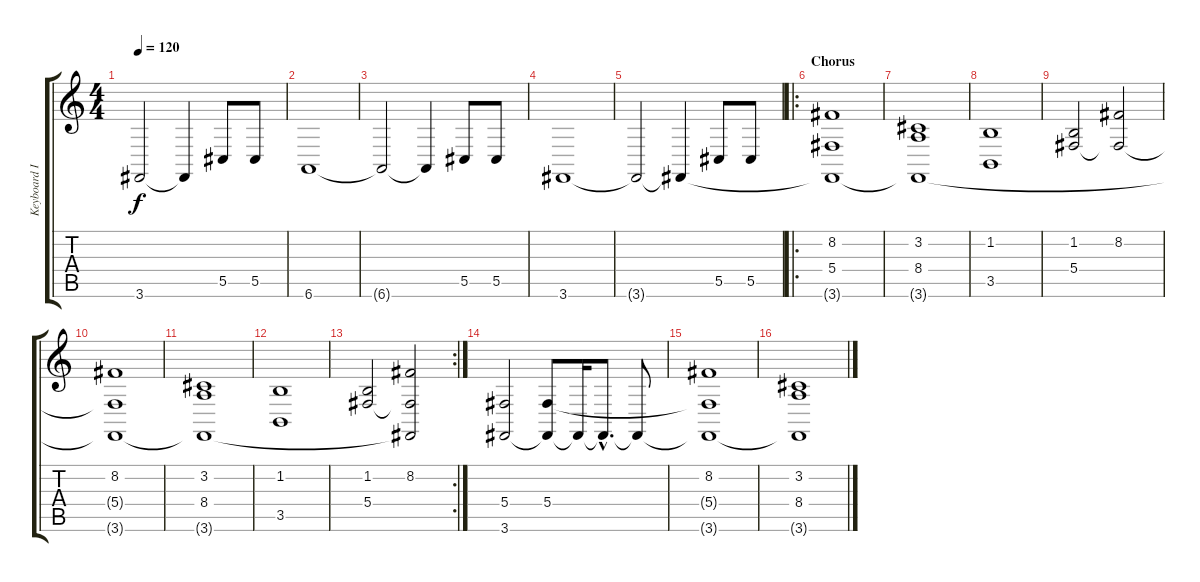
\track ("Keyboard II" "Keyboard I") {instrument stringensemble1}
\staff {score tabs}
\tuning (Eb4 Bb3 Gb3 Db3 Ab2 Eb2) {hide}
\ts (4 4)
\tempo 120
\clef g2
\ks c
3.6{t}.2{dy f} 3.6{t}.4 5.5.8 5.5.8 |
6.6.1 |
6.6{t}.2 6.6{t}.4 5.5.8 5.5.8 |
3.6.1 |
3.6{t}.2 3.6{t}.4 5.5.8 5.5.8 |
\ro
\section ("" "Chorus")
(8.2 5.4 3.6{t}).1 |
(3.2 8.4 3.6{t}).1 |
(1.2 3.5).1 |
(1.2 5.4).2 (8.2 5.4{t}).2 |
(8.2 5.4{t} 3.6{t}).1 |
(3.2 8.4 3.6{t}).1 |
(1.2 3.5).1 |
\rc 2
(1.2 5.4).2 (8.2 5.4{t} 3.6{t}).2 |
(5.4 3.6).2 (5.4 3.6{t}).8 3.6{t}.16 3.6{hac t}.8{d} 3.6{t}.8 |
(8.2 5.4{t} 3.6{t}).1 |
(3.2 8.4 3.6{t}).1
